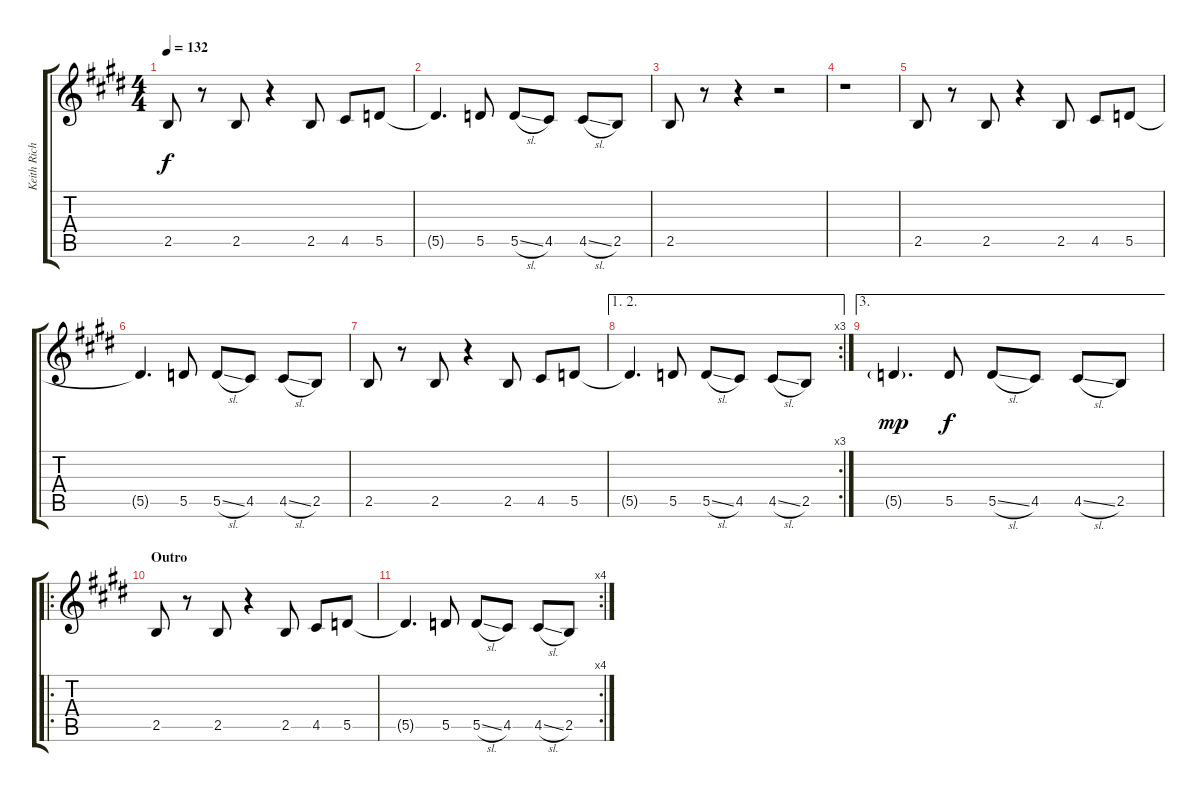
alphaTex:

\track ("Keith Richards -Gtr. 1 (El. w/ fuzz)" "Keith Rich") {instrument distortionguitar}
\staff {score tabs}
\tuning (E4 B3 G3 D3 A2 E2) {hide}
\ts (4 4)
\tempo 132
\clef g2
\ks e
2.5.8{dy f} r.8 2.5.8 r.4 2.5.8 4.5.8 5.5.8 |
\ks c#minor
5.5{t}.4{d} 5.5.8 5.5{sl}.8 4.5.8 4.5{sl}.8 2.5.8 |
2.5.8 r.8 r.4 r.2 |
r.1 |
\ks e
2.5.8 r.8 2.5.8 r.4 2.5.8 4.5.8 5.5.8 |
\ks c#minor
5.5{t}.4{d} 5.5.8 5.5{sl}.8 4.5.8 4.5{sl}.8 2.5.8 |
2.5.8 r.8 2.5.8 r.4 2.5.8 4.5.8 5.5.8 |
\ae (1 2)
\rc 3
5.5{t}.4{d} 5.5.8 5.5{sl}.8 4.5.8 4.5{sl}.8 2.5.8 |
\ae 3
\ks e
5.5{g}.4{d dy mp} 5.5.8{dy f} 5.5{sl}.8 4.5.8 4.5{sl}.8 2.5.8 |
\ro
\section ("" "Outro")
\ks c#minor
2.5.8 r.8 2.5.8 r.4 2.5.8 4.5.8 5.5.8 |
\rc 4
5.5{t}.4{d} 5.5.8 5.5{sl}.8 4.5.8 4.5{sl}.8 2.5.8
